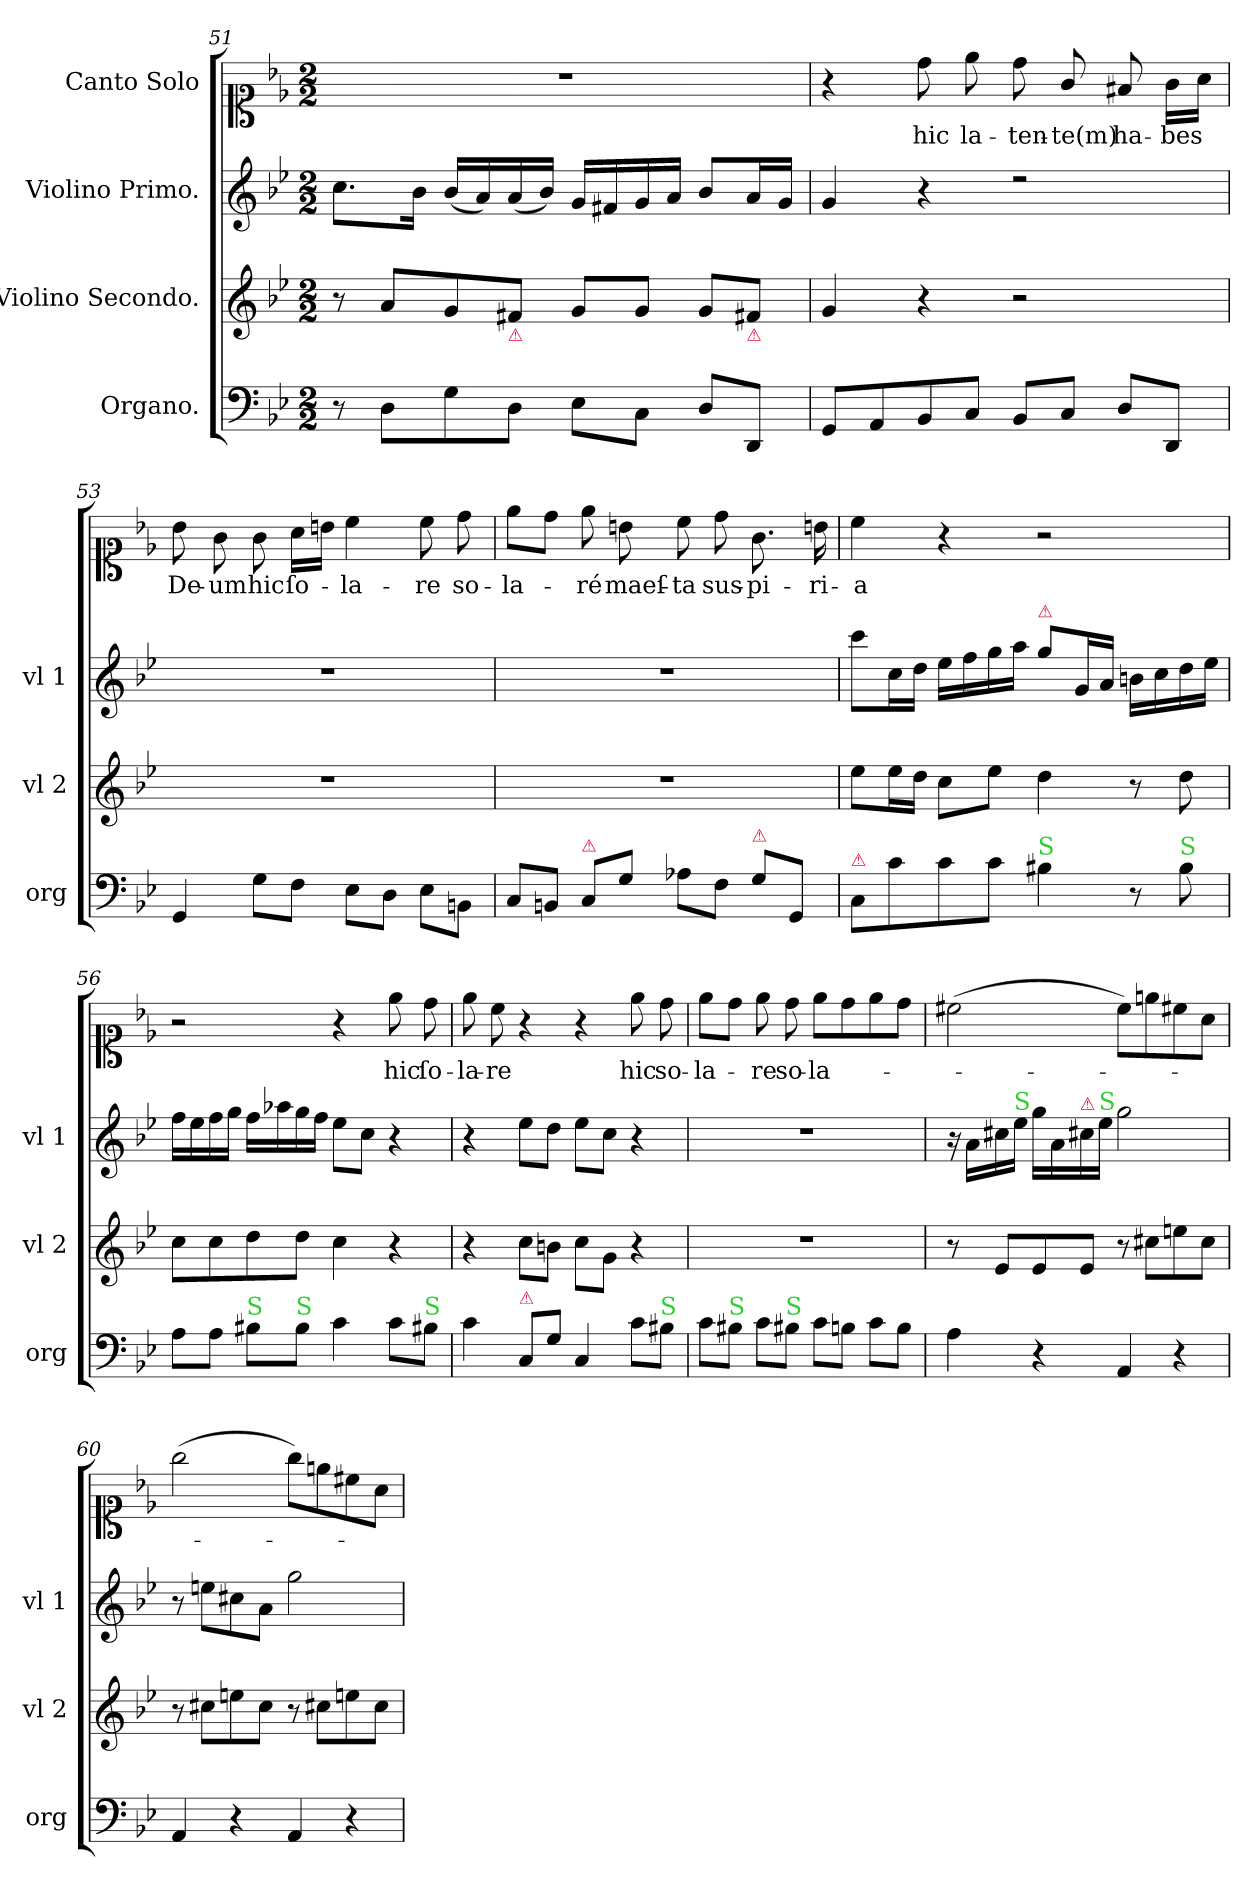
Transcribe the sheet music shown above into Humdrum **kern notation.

**kern	**kern	**kern	**kern	**text
*part4	*part3	*part2	*part1	*part1
*staff4	*staff3	*staff2	*staff1	*staff1
*I"Organo.	*I"Violino Secondo.	*I"Violino Primo.	*I"Canto Solo	*
*I'org	*I'vl 2	*I'vl 1	*	*
*clefF4	*clefG2	*clefG2	*clefC1	*
*k[b-e-]	*k[b-e-]	*k[b-e-]	*k[b-e-]	*
*M2/2	*M2/2	*M2/2	*M2/2	*
=51	=51	=51	=51	=51
8r	8r	8.cc\L	1r	.
8D\L	8a/L	.	.	.
.	.	16b-\Jk	.	.
8G\	8g/	(16b-/LL	.	.
.	.	16a/)	.	.
!	!LO:TX:b:color=crimson:t=⚠	!	!	!
8D\J	8f#X/J	(16a/	.	.
.	.	16b-/JJ)	.	.
8E-\L	8g/L	16g/LL	.	.
.	.	16f#X/	.	.
8C\J	8g/J	16g/	.	.
.	.	16a/JJ	.	.
8D/L	8g/L	8b-/L	.	.
!	!LO:TX:b:color=crimson:t=⚠	!	!	!
8DD/J	8f#X/J	16a/L	.	.
.	.	16g/JJ	.	.
=52	=52	=52	=52	=52
8GG/L	4g/	4g/	4r	.
8AA/	.	.	.	.
8BB-/	4r	4r	8dd\	hic
8C/J	.	.	8ee-\	la-
8BB-/L	2r	2rdd	8dd\	-ten-
8C/J	.	.	8g/	-te(m)
8D/L	.	.	8f#X/	ha-
8DD/J	.	.	16g\LL	-bes
.	.	.	16a\JJ	.
=53	=53	=53	=53	=53
4GG/	1r	1r	8b-\	De-
.	.	.	8g\	-um
8G\L	.	.	8g\	hic
8F\J	.	.	16a\LL	ſo-
.	.	.	16bn\JJ	.
8E-\L	.	.	4cc\	-la-
8D\J	.	.	.	.
8E-\L	.	.	8cc\	-re
8BBn\J	.	.	8dd\	so-
=54	=54	=54	=54	=54
8C/L	1r	1r	8ee-\L	-la-
8BBn/J	.	.	8dd\J	.
!LO:TX:a:color=crimson:t=⚠	!	!	!	!
8C/L	.	.	8ee-\	-ré
8G\J	.	.	8bn\	maeſ-
8A-X\L	.	.	8cc\	-ta
8F\J	.	.	8dd\	sus-
!LO:TX:a:color=crimson:t=⚠	!	!	!	!
8G\L	.	.	8.g\	-pi-
8GG/J	.	.	.	.
.	.	.	16bn\	-ri-
=55	=55	=55	=55	=55
!LO:TX:a:color=crimson:t=⚠	!	!	!	!
8C/L	8ee-\L	8ccc\L	4cc\	-a
8c\	16ee-\L	16cc\L	.	.
.	16dd\JJ	16dd\JJ	.	.
8c\	8cc\L	16ee-\LL	4r	.
.	.	16ff\	.	.
8c\J	8ee-\J	16gg\	.	.
.	.	16aa\JJ	.	.
!	!	!LO:TX:a:color=crimson:t=⚠	!	!
!LO:TX:a:color=limegreen:t=S	!	!	!	!
4B#X\	4dd\	8gg\L	2r	.
.	.	16g/L	.	.
.	.	16a/JJ	.	.
8r	8r	16bn\LL	.	.
.	.	16cc\	.	.
!LO:TX:a:color=limegreen:t=S	!	!	!	!
8B#\	8dd\	16dd\	.	.
.	.	16ee-\JJ	.	.
=56	=56	=56	=56	=56
8A\L	8cc\L	16ff\LL	2r	.
.	.	16ee-\	.	.
8A\J	8cc\	16ff\	.	.
.	.	16gg\JJ	.	.
!LO:TX:a:color=limegreen:t=S	!	!	!	!
8B#X\L	8dd\	16ff\LL	.	.
.	.	16aa-X\	.	.
!LO:TX:a:color=limegreen:t=S	!	!	!	!
8B#\J	8dd\J	16gg\	.	.
.	.	16ff\JJ	.	.
4c\	4cc\	8ee-\L	4r	.
.	.	8cc\J	.	.
8c\L	4r	4r	8ee-\	hic
!LO:TX:a:color=limegreen:t=S	!	!	!	!
8B#X\J	.	.	8dd\	ſo-
=57	=57	=57	=57	=57
4c\	4r	4r	8ee-\	-la-
.	.	.	8cc\	-re
!LO:TX:a:color=crimson:t=⚠	!	!	!	!
8C/L	8cc\L	8ee-\L	4r	.
8G\J	8bn\J	8dd\J	.	.
4C/	8cc\L	8ee-\L	4r	.
.	8g\J	8cc\J	.	.
8c\L	4r	4r	8ee-\	hic
!LO:TX:a:color=limegreen:t=S	!	!	!	!
8B#X\J	.	.	8dd\	so-
=58	=58	=58	=58	=58
8c\L	1r	1r	8ee-\L	-la-
!LO:TX:a:color=limegreen:t=S	!	!	!	!
8B#X\J	.	.	8dd\J	.
8c\L	.	.	8ee-\	-re
!LO:TX:a:color=limegreen:t=S	!	!	!	!
8B#X\J	.	.	8dd\	so-
8c\L	.	.	8ee-\L	-la-
8Bn\J	.	.	8dd\	.
8c\L	.	.	8ee-\	.
8B\J	.	.	8dd\J	.
=59	=59	=59	=59	=59
4A\	8r	16r	(2cc#X\	.
.	.	16a\LL	.	.
.	8e-/L	16cc#X\	.	.
!	!	!LO:TX:a:color=limegreen:t=S	!	!
.	.	16ee-\JJ	.	.
4r	8e-/	16gg\LL	.	.
.	.	16a\	.	.
!	!	!LO:TX:a:color=crimson:t=⚠	!	!
.	8e-/J	16cc#X\	.	.
!	!	!LO:TX:a:color=limegreen:t=S	!	!
.	.	16ee-\JJ	.	.
4AA/	8r	2gg\	8cc#\L)	.
.	8cc#X\L	.	8een\	.
4r	8een\	.	8cc#X\	.
.	8cc#\J	.	8a\J	.
=60	=60	=60	=60	=60
4AA/	8r	8r	(2gg\	.
.	8cc#X\L	8een\L	.	.
4r	8een\	8cc#X\	.	.
.	8cc#\J	8a\J	.	.
4AA/	8r	2gg\	8gg\L)	.
.	8cc#X\L	.	8een\	.
4r	8een\	.	8cc#X\	.
.	8cc#\J	.	8a\J	.
=	=	=	=	=
*-	*-	*-	*-	*-
